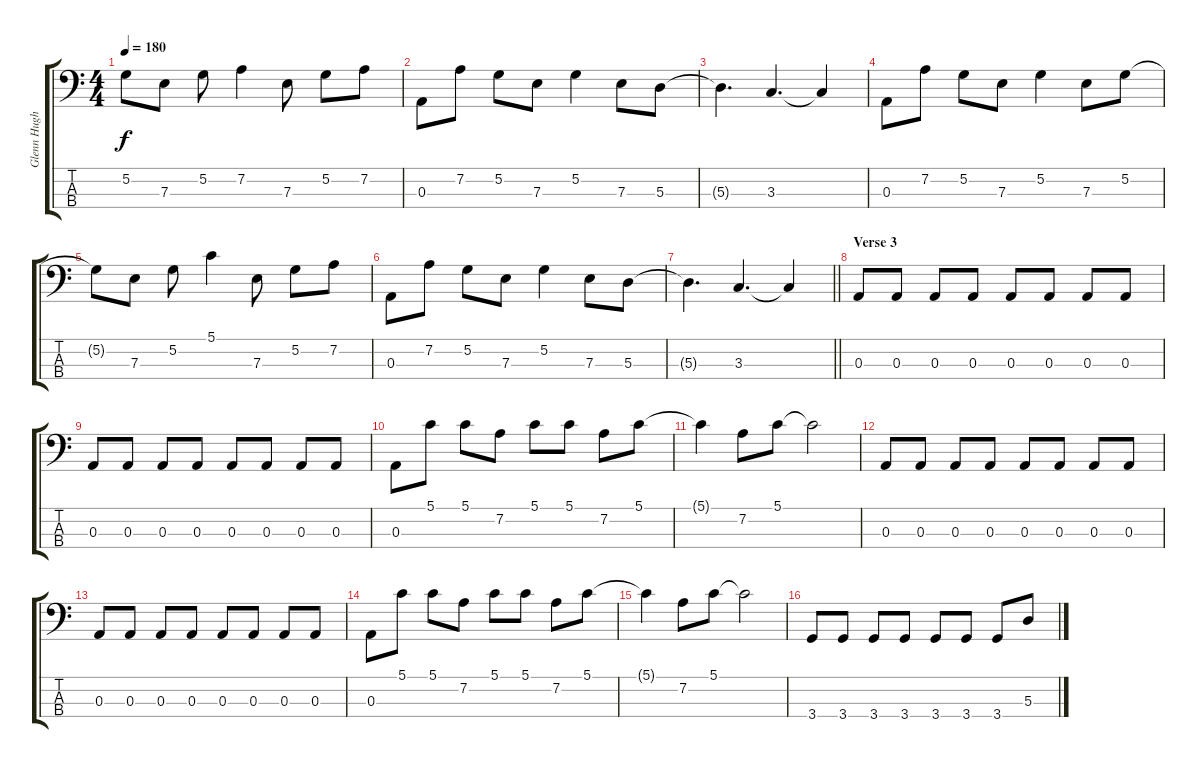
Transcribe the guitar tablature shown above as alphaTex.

\track ("Glenn Hughes" "Glenn Hugh") {instrument electricbasspick}
\staff {score tabs}
\tuning (G2 D2 A1 E1) {hide}
\ts (4 4)
\tempo 180
\clef f4
\ks aminor
5.2{t}.8{dy f} 7.3.8 5.2.8 7.2.4 7.3.8 5.2.8 7.2.8 |
\ks c
0.3.8 7.2.8 5.2.8 7.3.8 5.2.4 7.3.8 5.3.8 |
5.3{t}.4{d} 3.3.4{d} 3.3{t}.4 |
0.3.8 7.2.8 5.2.8 7.3.8 5.2.4 7.3.8 5.2.8 |
5.2{t}.8 7.3.8 5.2.8 5.1.4 7.3.8 5.2.8 7.2.8 |
0.3.8 7.2.8 5.2.8 7.3.8 5.2.4 7.3.8 5.3.8 |
\barLineRight lightlight
5.3{t}.4{d} 3.3.4{d} 3.3{t}.4 |
\section ("" "Verse 3")
0.3.8 0.3.8 0.3.8 0.3.8 0.3.8 0.3.8 0.3.8 0.3.8 |
0.3.8 0.3.8 0.3.8 0.3.8 0.3.8 0.3.8 0.3.8 0.3.8 |
\ks aminor
0.3.8 5.1.8 5.1.8 7.2.8 5.1.8 5.1.8 7.2.8 5.1.8 |
5.1{t}.4 7.2.8 5.1.8 5.1{t}.2 |
\ks c
0.3.8 0.3.8 0.3.8 0.3.8 0.3.8 0.3.8 0.3.8 0.3.8 |
0.3.8 0.3.8 0.3.8 0.3.8 0.3.8 0.3.8 0.3.8 0.3.8 |
\ks aminor
0.3.8 5.1.8 5.1.8 7.2.8 5.1.8 5.1.8 7.2.8 5.1.8 |
5.1{t}.4 7.2.8 5.1.8 5.1{t}.2 |
3.4.8 3.4.8 3.4.8 3.4.8 3.4.8 3.4.8 3.4.8 5.3.8
